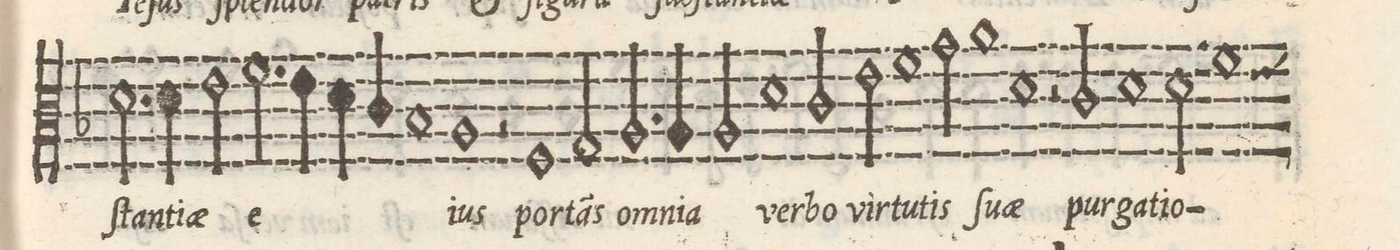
**kern	**text
*I"TENOR	*
*clefC3	*
*k[b-]	*
*met(C|)	*
*M2/1	*
2.d\	-ſtan-
4d\	-ti-
2e\	-ae
2.f\	e-
=21-	=21-
4e\	.
4d\	.
4c/	.
1B-	.
=22-	=22-
1A	-ius
2r	.
1F/	por-
=23-	=23-
2G/	-ta(n)s
2.A/	om-
4A/	-ni-
=24-	=24-
2A/	-a
1d	ver-
2c/	-bo
=25-	=25-
2e\	vir-
1f	-tu-
2g\	-tis
=26-	=26-
1a	ſu-
1d	-ae
=27-	=27-
2r	.
2c/	pur-
1d	-ga-
=28-	=28-
2d\	-ti-
1f	-o-
*custos:e	*
*-	*-
